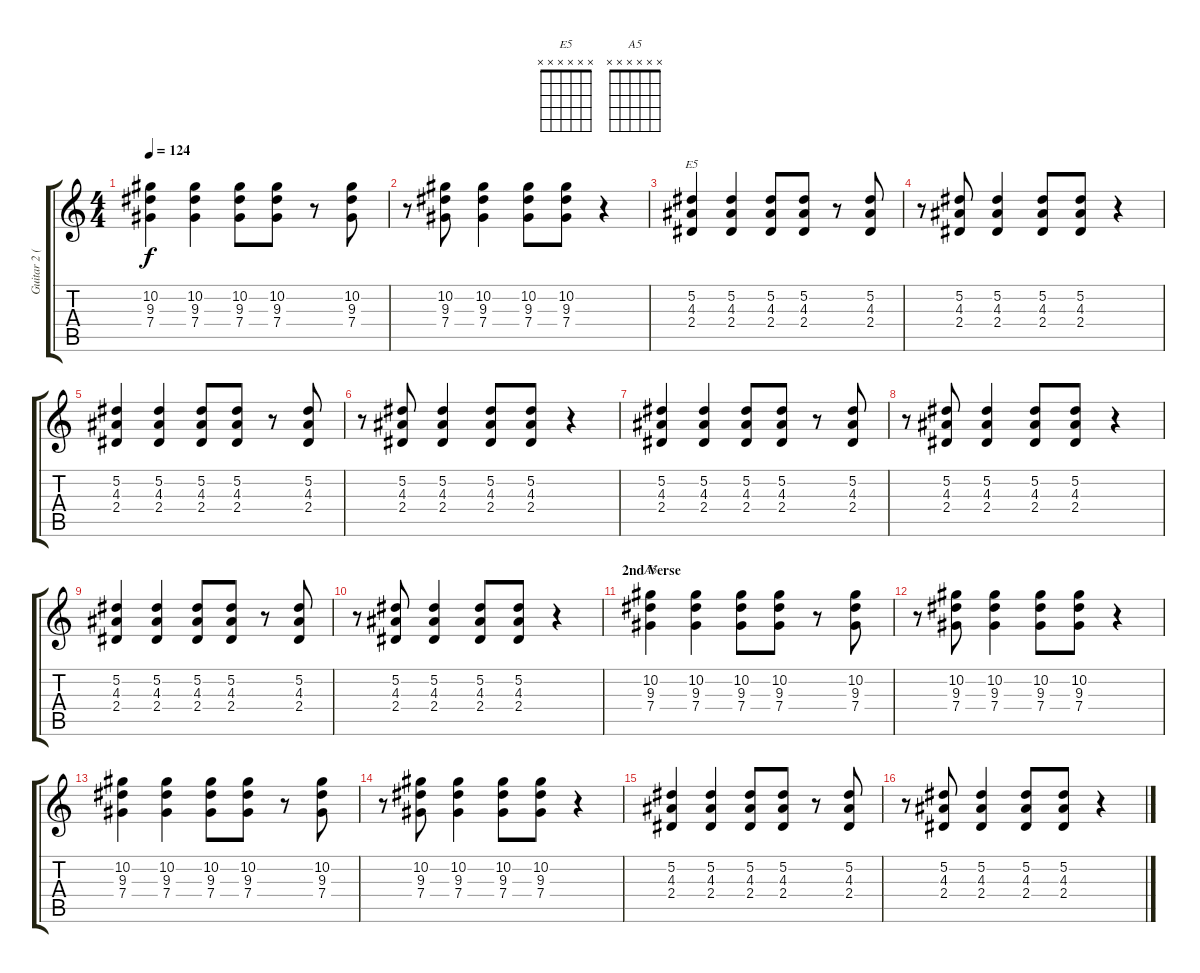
\track ("Guitar 2 (Izzy)" "Guitar 2 (") {instrument overdrivenguitar}
\staff {score tabs}
\tuning (Eb4 Bb3 Gb3 Db3 Ab2 Eb2) {hide}
\chord ("E5" x x x x x x)
\chord ("A5" x x x x x x)
\ts (4 4)
\tempo 124
\clef g2
\ks c
(10.2 9.3 7.4).4{dy f} (10.2 9.3 7.4).4 (10.2 9.3 7.4).8 (10.2 9.3 7.4).8 r.8 (10.2 9.3 7.4).8 |
r.8 (10.2 9.3 7.4).8 (10.2 9.3 7.4).4 (10.2 9.3 7.4).8 (10.2 9.3 7.4).8 r.4 |
(5.2 4.3 2.4).4{ch "E5"} (5.2 4.3 2.4).4 (5.2 4.3 2.4).8 (5.2 4.3 2.4).8 r.8 (5.2 4.3 2.4).8 |
r.8 (5.2 4.3 2.4).8 (5.2 4.3 2.4).4 (5.2 4.3 2.4).8 (5.2 4.3 2.4).8 r.4 |
(5.2 4.3 2.4).4 (5.2 4.3 2.4).4 (5.2 4.3 2.4).8 (5.2 4.3 2.4).8 r.8 (5.2 4.3 2.4).8 |
r.8 (5.2 4.3 2.4).8 (5.2 4.3 2.4).4 (5.2 4.3 2.4).8 (5.2 4.3 2.4).8 r.4 |
(5.2 4.3 2.4).4 (5.2 4.3 2.4).4 (5.2 4.3 2.4).8 (5.2 4.3 2.4).8 r.8 (5.2 4.3 2.4).8 |
r.8 (5.2 4.3 2.4).8 (5.2 4.3 2.4).4 (5.2 4.3 2.4).8 (5.2 4.3 2.4).8 r.4 |
(5.2 4.3 2.4).4 (5.2 4.3 2.4).4 (5.2 4.3 2.4).8 (5.2 4.3 2.4).8 r.8 (5.2 4.3 2.4).8 |
r.8 (5.2 4.3 2.4).8 (5.2 4.3 2.4).4 (5.2 4.3 2.4).8 (5.2 4.3 2.4).8 r.4 |
\section ("" "2nd Verse")
(10.2 9.3 7.4).4{ch "A5"} (10.2 9.3 7.4).4 (10.2 9.3 7.4).8 (10.2 9.3 7.4).8 r.8 (10.2 9.3 7.4).8 |
r.8 (10.2 9.3 7.4).8 (10.2 9.3 7.4).4 (10.2 9.3 7.4).8 (10.2 9.3 7.4).8 r.4 |
(10.2 9.3 7.4).4 (10.2 9.3 7.4).4 (10.2 9.3 7.4).8 (10.2 9.3 7.4).8 r.8 (10.2 9.3 7.4).8 |
r.8 (10.2 9.3 7.4).8 (10.2 9.3 7.4).4 (10.2 9.3 7.4).8 (10.2 9.3 7.4).8 r.4 |
(5.2 4.3 2.4).4 (5.2 4.3 2.4).4 (5.2 4.3 2.4).8 (5.2 4.3 2.4).8 r.8 (5.2 4.3 2.4).8 |
r.8 (5.2 4.3 2.4).8 (5.2 4.3 2.4).4 (5.2 4.3 2.4).8 (5.2 4.3 2.4).8 r.4
